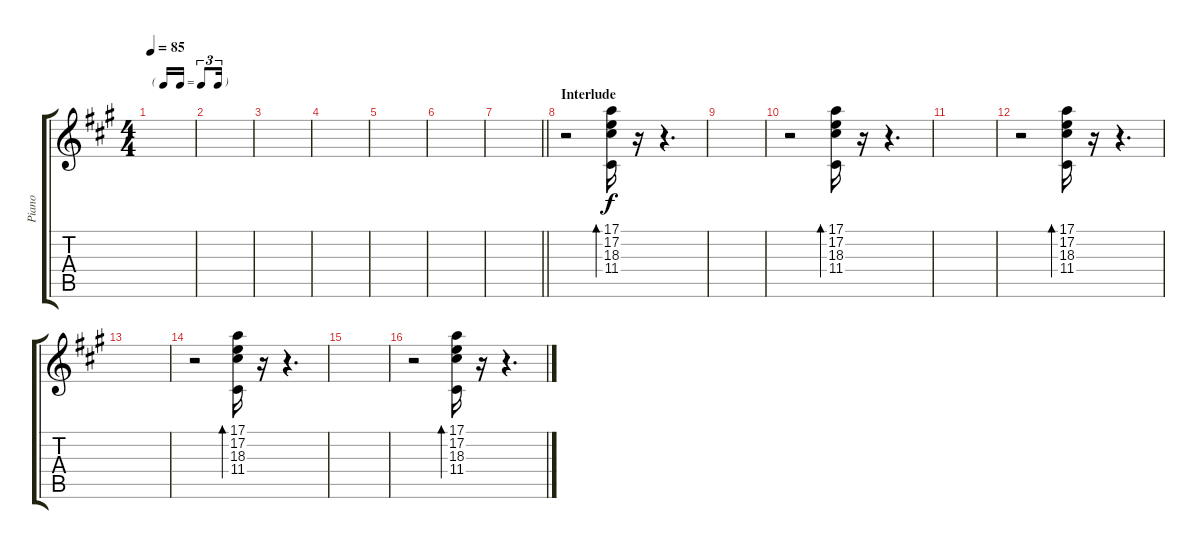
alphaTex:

\track ("Piano" "Piano") {instrument acousticgrandpiano}
\staff {score tabs}
\tuning (E4 B3 G3 D3 A2 E2) {hide}
\ts (4 4)
\tf triplet16th
\tempo 85
\clef g2
\ks a
|
|
|
|
|
|
\barLineRight lightlight
|
\section ("" "Interlude")
r.2 (17.1 17.2 18.3 11.4).16{bd 240} r.16 r.4{d} |
|
r.2 (17.1 17.2 18.3 11.4).16{bd 240} r.16 r.4{d} |
|
r.2 (17.1 17.2 18.3 11.4).16{bd 240} r.16 r.4{d} |
|
r.2 (17.1 17.2 18.3 11.4).16{bd 240} r.16 r.4{d} |
|
r.2 (17.1 17.2 18.3 11.4).16{bd 240} r.16 r.4{d}
